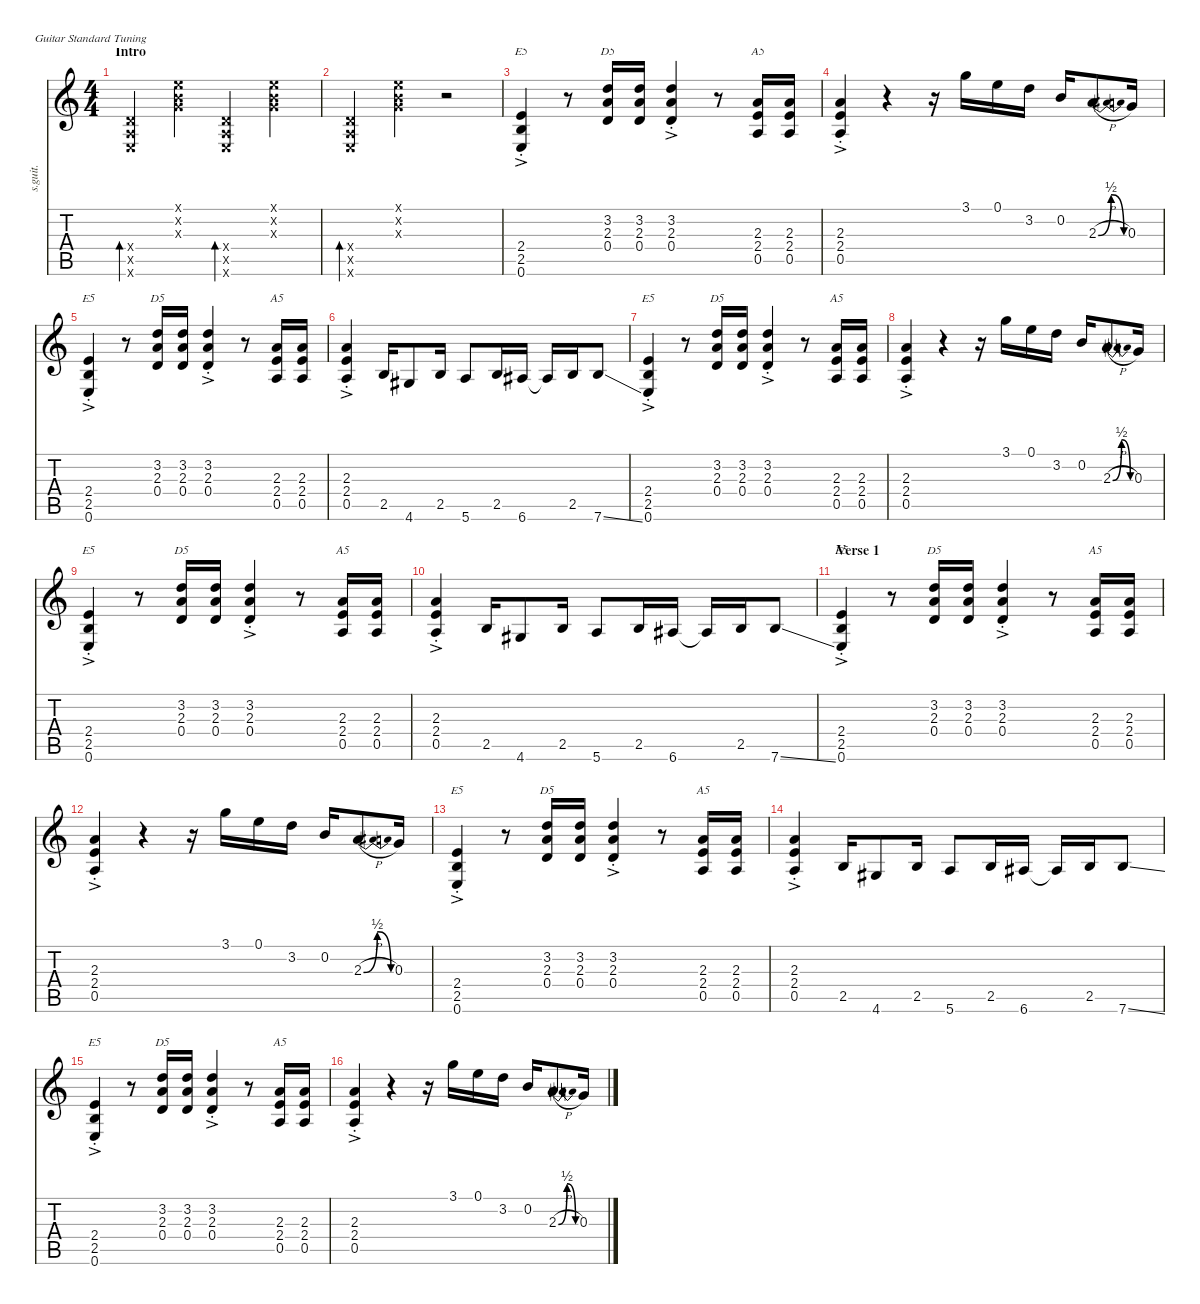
\defaultSystemsLayout 4
\hideDynamics
\bracketExtendMode nobrackets
\track ("Malcom Young - Rhythm Guitar" "s.guit.") {instrument overdrivenguitar}
\staff {score tabs}
\tuning (E4 B3 G3 D3 A2 E2)
\chord ("E5" 3 1 2 2 0 x) {showdiagram false}
\chord ("D5" 3 1 2 2 0 x) {showdiagram false}
\chord ("A5" 3 1 2 2 0 x) {showdiagram false}
\ts (4 4)
\beaming (8 2 2 2 2)
\section ("" "Intro")
\tempo (92 hide)
\clef g2
\ks c
(0.4{x} 0.5{x} 0.6{x}).4{bd 30 lyrics (0 "") lyrics (1 "") lyrics (2 "") lyrics (3 "") lyrics (4 "") dy f instrument overdrivenguitar} (0.1{x} 0.2{x} 0.3{x}).4{lyrics (0 "") lyrics (1 "") lyrics (2 "") lyrics (3 "") lyrics (4 "")} (0.4{x} 0.5{x} 0.6{x}).4{bd 30 lyrics (0 "") lyrics (1 "") lyrics (2 "") lyrics (3 "") lyrics (4 "")} (0.1{x} 0.2{x} 0.3{x}).4{lyrics (0 "") lyrics (1 "") lyrics (2 "") lyrics (3 "") lyrics (4 "")} |
(0.4{x} 0.5{x} 0.6{x}).4{bd 30 lyrics (0 "") lyrics (1 "") lyrics (2 "") lyrics (3 "") lyrics (4 "")} (0.1{x} 0.2{x} 0.3{x}).4{lyrics (0 "") lyrics (1 "") lyrics (2 "") lyrics (3 "") lyrics (4 "")} r.2 |
(2.4{ac st} 2.5{ac st} 0.6{ac st}).4{ch "E5" lyrics (0 "") lyrics (1 "") lyrics (2 "") lyrics (3 "") lyrics (4 "") dy pp} r.8 (3.2 2.3 0.4).16{ch "D5" lyrics (0 "") lyrics (1 "") lyrics (2 "") lyrics (3 "") lyrics (4 "") dy f} (3.2 2.3 0.4).16{lyrics (0 "") lyrics (1 "") lyrics (2 "") lyrics (3 "") lyrics (4 "")} (3.2{ac st} 2.3{ac st} 0.4{ac st}).4{lyrics (0 "") lyrics (1 "") lyrics (2 "") lyrics (3 "") lyrics (4 "") dy pp} r.8 (2.3 2.4 0.5).16{ch "A5" lyrics (0 "") lyrics (1 "") lyrics (2 "") lyrics (3 "") lyrics (4 "") dy f} (2.3 2.4 0.5).16{lyrics (0 "") lyrics (1 "") lyrics (2 "") lyrics (3 "") lyrics (4 "")} |
(2.3{ac st} 2.4{ac st} 0.5{ac st}).4{lyrics (0 "") lyrics (1 "") lyrics (2 "") lyrics (3 "") lyrics (4 "")} r.4 r.16 3.1.16{lyrics (0 "") lyrics (1 "") lyrics (2 "") lyrics (3 "") lyrics (4 "")} 0.1.16{lyrics (0 "") lyrics (1 "") lyrics (2 "") lyrics (3 "") lyrics (4 "")} 3.2.16{lyrics (0 "") lyrics (1 "") lyrics (2 "") lyrics (3 "") lyrics (4 "")} 0.2.16{lyrics (0 "") lyrics (1 "") lyrics (2 "") lyrics (3 "") lyrics (4 "")} 2.3{be (bendrelease 0 0 30 2 30 2 60 0) h}.8{lyrics (0 "") lyrics (1 "") lyrics (2 "") lyrics (3 "") lyrics (4 "")} 0.3.16{lyrics (0 "") lyrics (1 "") lyrics (2 "") lyrics (3 "") lyrics (4 "")} |
(2.4{ac st} 2.5{ac st} 0.6{ac st}).4{ch "E5" lyrics (0 "") lyrics (1 "") lyrics (2 "") lyrics (3 "") lyrics (4 "")} r.8 (3.2 2.3 0.4).16{ch "D5" lyrics (0 "") lyrics (1 "") lyrics (2 "") lyrics (3 "") lyrics (4 "")} (3.2 2.3 0.4).16{lyrics (0 "") lyrics (1 "") lyrics (2 "") lyrics (3 "") lyrics (4 "")} (3.2{ac st} 2.3{ac st} 0.4{ac st}).4{lyrics (0 "") lyrics (1 "") lyrics (2 "") lyrics (3 "") lyrics (4 "")} r.8 (2.3 2.4 0.5).16{ch "A5" lyrics (0 "") lyrics (1 "") lyrics (2 "") lyrics (3 "") lyrics (4 "")} (2.3 2.4 0.5).16{lyrics (0 "") lyrics (1 "") lyrics (2 "") lyrics (3 "") lyrics (4 "")} |
(2.3{ac st} 2.4{ac st} 0.5{ac st}).4{lyrics (0 "") lyrics (1 "") lyrics (2 "") lyrics (3 "") lyrics (4 "")} 2.5.16{lyrics (0 "") lyrics (1 "") lyrics (2 "") lyrics (3 "") lyrics (4 "")} 4.6{acc #}.8{lyrics (0 "") lyrics (1 "") lyrics (2 "") lyrics (3 "") lyrics (4 "")} 2.5.16{lyrics (0 "") lyrics (1 "") lyrics (2 "") lyrics (3 "") lyrics (4 "")} 5.6.8{lyrics (0 "") lyrics (1 "") lyrics (2 "") lyrics (3 "") lyrics (4 "")} 2.5.16{lyrics (0 "") lyrics (1 "") lyrics (2 "") lyrics (3 "") lyrics (4 "")} 6.6{acc #}.16{lyrics (0 "") lyrics (1 "") lyrics (2 "") lyrics (3 "") lyrics (4 "")} 6.6{t acc #}.16{lyrics (0 "") lyrics (1 "") lyrics (2 "") lyrics (3 "") lyrics (4 "")} 2.5.16{lyrics (0 "") lyrics (1 "") lyrics (2 "") lyrics (3 "") lyrics (4 "")} 7.6{ss}.8{lyrics (0 "") lyrics (1 "") lyrics (2 "") lyrics (3 "") lyrics (4 "")} |
(2.4{ac st} 2.5{ac st} 0.6{ac st}).4{ch "E5" lyrics (0 "") lyrics (1 "") lyrics (2 "") lyrics (3 "") lyrics (4 "") dy pp} r.8 (3.2 2.3 0.4).16{ch "D5" lyrics (0 "") lyrics (1 "") lyrics (2 "") lyrics (3 "") lyrics (4 "") dy f} (3.2 2.3 0.4).16{lyrics (0 "") lyrics (1 "") lyrics (2 "") lyrics (3 "") lyrics (4 "")} (3.2{ac st} 2.3{ac st} 0.4{ac st}).4{lyrics (0 "") lyrics (1 "") lyrics (2 "") lyrics (3 "") lyrics (4 "") dy pp} r.8 (2.3 2.4 0.5).16{ch "A5" lyrics (0 "") lyrics (1 "") lyrics (2 "") lyrics (3 "") lyrics (4 "") dy f} (2.3 2.4 0.5).16{lyrics (0 "") lyrics (1 "") lyrics (2 "") lyrics (3 "") lyrics (4 "")} |
(2.3{ac st} 2.4{ac st} 0.5{ac st}).4{lyrics (0 "") lyrics (1 "") lyrics (2 "") lyrics (3 "") lyrics (4 "")} r.4 r.16 3.1.16{lyrics (0 "") lyrics (1 "") lyrics (2 "") lyrics (3 "") lyrics (4 "")} 0.1.16{lyrics (0 "") lyrics (1 "") lyrics (2 "") lyrics (3 "") lyrics (4 "")} 3.2.16{lyrics (0 "") lyrics (1 "") lyrics (2 "") lyrics (3 "") lyrics (4 "")} 0.2.16{lyrics (0 "") lyrics (1 "") lyrics (2 "") lyrics (3 "") lyrics (4 "")} 2.3{be (bendrelease 0 0 30 2 30 2 60 0) h}.8{lyrics (0 "") lyrics (1 "") lyrics (2 "") lyrics (3 "") lyrics (4 "")} 0.3.16{lyrics (0 "") lyrics (1 "") lyrics (2 "") lyrics (3 "") lyrics (4 "")} |
(2.4{ac st} 2.5{ac st} 0.6{ac st}).4{ch "E5" lyrics (0 "") lyrics (1 "") lyrics (2 "") lyrics (3 "") lyrics (4 "")} r.8 (3.2 2.3 0.4).16{ch "D5" lyrics (0 "") lyrics (1 "") lyrics (2 "") lyrics (3 "") lyrics (4 "")} (3.2 2.3 0.4).16{lyrics (0 "") lyrics (1 "") lyrics (2 "") lyrics (3 "") lyrics (4 "")} (3.2{ac st} 2.3{ac st} 0.4{ac st}).4{lyrics (0 "") lyrics (1 "") lyrics (2 "") lyrics (3 "") lyrics (4 "")} r.8 (2.3 2.4 0.5).16{ch "A5" lyrics (0 "") lyrics (1 "") lyrics (2 "") lyrics (3 "") lyrics (4 "")} (2.3 2.4 0.5).16{lyrics (0 "") lyrics (1 "") lyrics (2 "") lyrics (3 "") lyrics (4 "")} |
(2.3{ac st} 2.4{ac st} 0.5{ac st}).4{lyrics (0 "") lyrics (1 "") lyrics (2 "") lyrics (3 "") lyrics (4 "")} 2.5.16{lyrics (0 "") lyrics (1 "") lyrics (2 "") lyrics (3 "") lyrics (4 "")} 4.6{acc #}.8{lyrics (0 "") lyrics (1 "") lyrics (2 "") lyrics (3 "") lyrics (4 "")} 2.5.16{lyrics (0 "") lyrics (1 "") lyrics (2 "") lyrics (3 "") lyrics (4 "")} 5.6.8{lyrics (0 "") lyrics (1 "") lyrics (2 "") lyrics (3 "") lyrics (4 "")} 2.5.16{lyrics (0 "") lyrics (1 "") lyrics (2 "") lyrics (3 "") lyrics (4 "")} 6.6{acc #}.16{lyrics (0 "") lyrics (1 "") lyrics (2 "") lyrics (3 "") lyrics (4 "")} 6.6{t acc #}.16{lyrics (0 "") lyrics (1 "") lyrics (2 "") lyrics (3 "") lyrics (4 "")} 2.5.16{lyrics (0 "") lyrics (1 "") lyrics (2 "") lyrics (3 "") lyrics (4 "")} 7.6{ss}.8{lyrics (0 "") lyrics (1 "") lyrics (2 "") lyrics (3 "") lyrics (4 "")} |
\section ("" "Verse 1")
(2.4{ac st} 2.5{ac st} 0.6{ac st}).4{ch "E5" lyrics (0 "") lyrics (1 "") lyrics (2 "") lyrics (3 "") lyrics (4 "") dy pp} r.8 (3.2 2.3 0.4).16{ch "D5" lyrics (0 "") lyrics (1 "") lyrics (2 "") lyrics (3 "") lyrics (4 "") dy f} (3.2 2.3 0.4).16{lyrics (0 "") lyrics (1 "") lyrics (2 "") lyrics (3 "") lyrics (4 "")} (3.2{ac st} 2.3{ac st} 0.4{ac st}).4{lyrics (0 "") lyrics (1 "") lyrics (2 "") lyrics (3 "") lyrics (4 "") dy pp} r.8 (2.3 2.4 0.5).16{ch "A5" lyrics (0 "") lyrics (1 "") lyrics (2 "") lyrics (3 "") lyrics (4 "") dy f} (2.3 2.4 0.5).16{lyrics (0 "") lyrics (1 "") lyrics (2 "") lyrics (3 "") lyrics (4 "")} |
(2.3{ac st} 2.4{ac st} 0.5{ac st}).4{lyrics (0 "") lyrics (1 "") lyrics (2 "") lyrics (3 "") lyrics (4 "")} r.4 r.16 3.1.16{lyrics (0 "") lyrics (1 "") lyrics (2 "") lyrics (3 "") lyrics (4 "")} 0.1.16{lyrics (0 "") lyrics (1 "") lyrics (2 "") lyrics (3 "") lyrics (4 "")} 3.2.16{lyrics (0 "") lyrics (1 "") lyrics (2 "") lyrics (3 "") lyrics (4 "")} 0.2.16{lyrics (0 "") lyrics (1 "") lyrics (2 "") lyrics (3 "") lyrics (4 "")} 2.3{be (bendrelease 0 0 30 2 30 2 60 0) h}.8{lyrics (0 "") lyrics (1 "") lyrics (2 "") lyrics (3 "") lyrics (4 "")} 0.3.16{lyrics (0 "") lyrics (1 "") lyrics (2 "") lyrics (3 "") lyrics (4 "")} |
(2.4{ac st} 2.5{ac st} 0.6{ac st}).4{ch "E5" lyrics (0 "") lyrics (1 "") lyrics (2 "") lyrics (3 "") lyrics (4 "")} r.8 (3.2 2.3 0.4).16{ch "D5" lyrics (0 "") lyrics (1 "") lyrics (2 "") lyrics (3 "") lyrics (4 "")} (3.2 2.3 0.4).16{lyrics (0 "") lyrics (1 "") lyrics (2 "") lyrics (3 "") lyrics (4 "")} (3.2{ac st} 2.3{ac st} 0.4{ac st}).4{lyrics (0 "") lyrics (1 "") lyrics (2 "") lyrics (3 "") lyrics (4 "")} r.8 (2.3 2.4 0.5).16{ch "A5" lyrics (0 "") lyrics (1 "") lyrics (2 "") lyrics (3 "") lyrics (4 "")} (2.3 2.4 0.5).16{lyrics (0 "") lyrics (1 "") lyrics (2 "") lyrics (3 "") lyrics (4 "")} |
(2.3{ac st} 2.4{ac st} 0.5{ac st}).4{lyrics (0 "") lyrics (1 "") lyrics (2 "") lyrics (3 "") lyrics (4 "")} 2.5.16{lyrics (0 "") lyrics (1 "") lyrics (2 "") lyrics (3 "") lyrics (4 "")} 4.6{acc #}.8{lyrics (0 "") lyrics (1 "") lyrics (2 "") lyrics (3 "") lyrics (4 "")} 2.5.16{lyrics (0 "") lyrics (1 "") lyrics (2 "") lyrics (3 "") lyrics (4 "")} 5.6.8{lyrics (0 "") lyrics (1 "") lyrics (2 "") lyrics (3 "") lyrics (4 "")} 2.5.16{lyrics (0 "") lyrics (1 "") lyrics (2 "") lyrics (3 "") lyrics (4 "")} 6.6{acc #}.16{lyrics (0 "") lyrics (1 "") lyrics (2 "") lyrics (3 "") lyrics (4 "")} 6.6{t acc #}.16{lyrics (0 "") lyrics (1 "") lyrics (2 "") lyrics (3 "") lyrics (4 "")} 2.5.16{lyrics (0 "") lyrics (1 "") lyrics (2 "") lyrics (3 "") lyrics (4 "")} 7.6{ss}.8{lyrics (0 "") lyrics (1 "") lyrics (2 "") lyrics (3 "") lyrics (4 "")} |
(2.4{ac st} 2.5{ac st} 0.6{ac st}).4{ch "E5" lyrics (0 "") lyrics (1 "") lyrics (2 "") lyrics (3 "") lyrics (4 "") dy pp} r.8 (3.2 2.3 0.4).16{ch "D5" lyrics (0 "") lyrics (1 "") lyrics (2 "") lyrics (3 "") lyrics (4 "") dy f} (3.2 2.3 0.4).16{lyrics (0 "") lyrics (1 "") lyrics (2 "") lyrics (3 "") lyrics (4 "")} (3.2{ac st} 2.3{ac st} 0.4{ac st}).4{lyrics (0 "") lyrics (1 "") lyrics (2 "") lyrics (3 "") lyrics (4 "") dy pp} r.8 (2.3 2.4 0.5).16{ch "A5" lyrics (0 "") lyrics (1 "") lyrics (2 "") lyrics (3 "") lyrics (4 "") dy f} (2.3 2.4 0.5).16{lyrics (0 "") lyrics (1 "") lyrics (2 "") lyrics (3 "") lyrics (4 "")} |
(2.3{ac st} 2.4{ac st} 0.5{ac st}).4{lyrics (0 "") lyrics (1 "") lyrics (2 "") lyrics (3 "") lyrics (4 "")} r.4 r.16 3.1.16{lyrics (0 "") lyrics (1 "") lyrics (2 "") lyrics (3 "") lyrics (4 "")} 0.1.16{lyrics (0 "") lyrics (1 "") lyrics (2 "") lyrics (3 "") lyrics (4 "")} 3.2.16{lyrics (0 "") lyrics (1 "") lyrics (2 "") lyrics (3 "") lyrics (4 "")} 0.2.16{lyrics (0 "") lyrics (1 "") lyrics (2 "") lyrics (3 "") lyrics (4 "")} 2.3{be (bendrelease 0 0 30 2 30 2 60 0) h}.8{lyrics (0 "") lyrics (1 "") lyrics (2 "") lyrics (3 "") lyrics (4 "")} 0.3.16{lyrics (0 "") lyrics (1 "") lyrics (2 "") lyrics (3 "") lyrics (4 "")}
